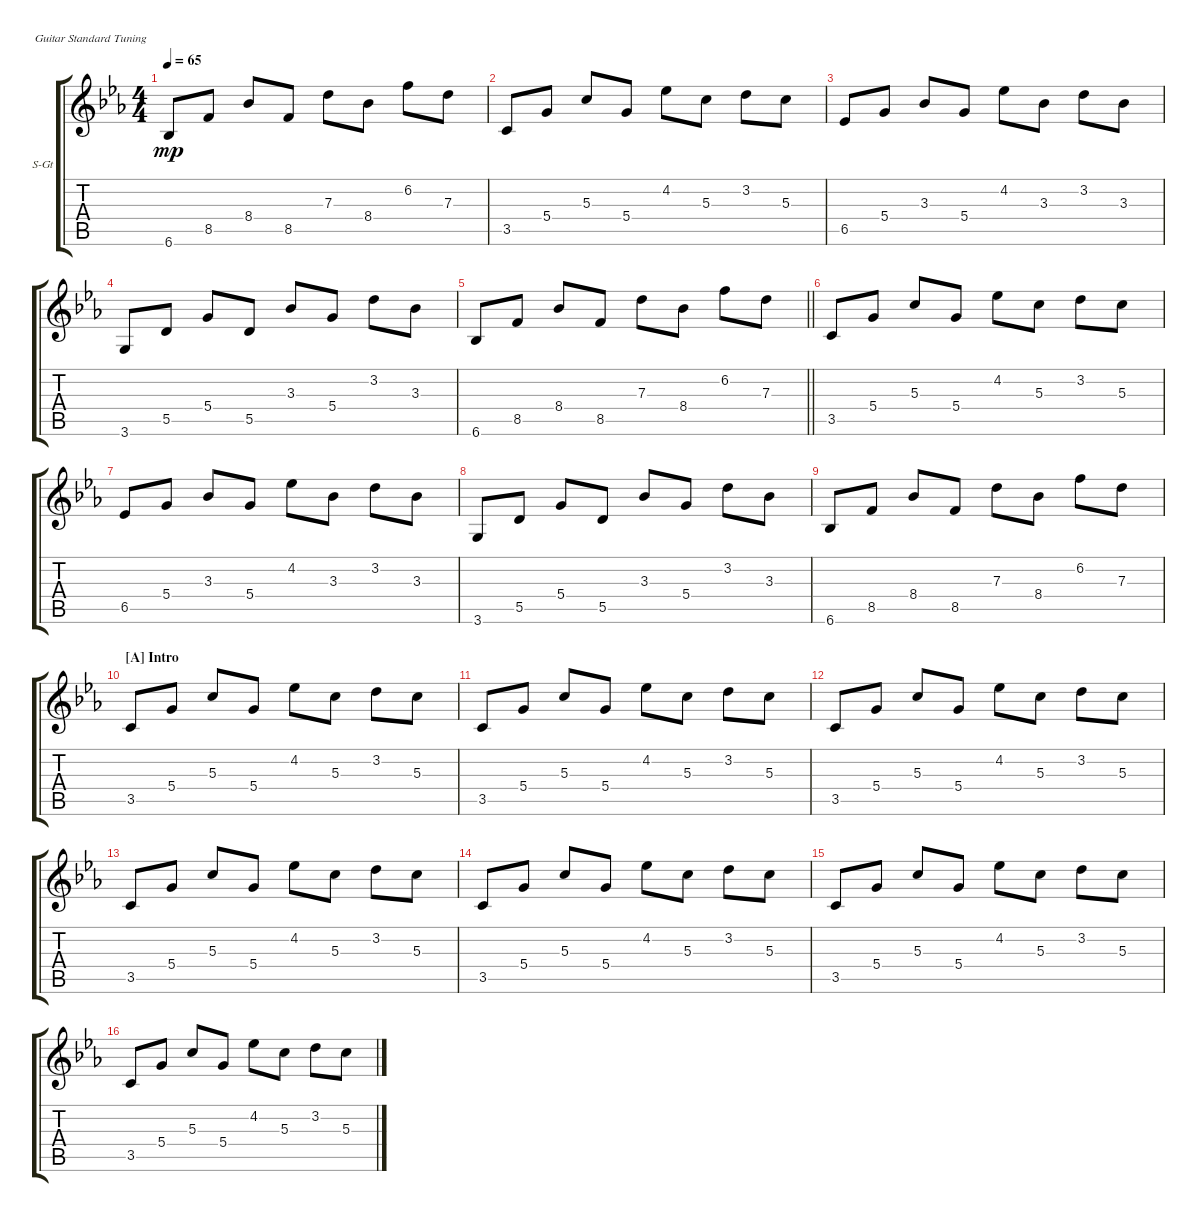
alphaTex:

\defaultSystemsLayout 4
\bracketExtendMode groupsimilarinstruments
\firstSystemTrackNameOrientation horizontal
\otherSystemsTrackNameOrientation horizontal
\track ("Guitar Base 1" "S-Gt") {multiBarRest instrument acousticguitarsteel}
\staff {score tabs}
\tuning (E4 B3 G3 D3 A2 E2)
\ts (4 4)
\tempo 65
\clef g2
\ks cminor
6.6.8{dy mp} 8.5.8 8.4.8 8.5.8 7.3.8 8.4.8 6.2.8 7.3.8 |
3.5.8 5.4.8 5.3.8 5.4.8 4.2.8 5.3.8 3.2.8 5.3.8 |
6.5.8 5.4.8 3.3.8 5.4.8 4.2.8 3.3.8 3.2.8 3.3.8 |
3.6.8 5.5.8 5.4.8 5.5.8 3.3.8 5.4.8 3.2.8 3.3.8 |
\barLineRight lightlight
6.6.8 8.5.8 8.4.8 8.5.8 7.3.8 8.4.8 6.2.8 7.3.8 |
3.5.8 5.4.8 5.3.8 5.4.8 4.2.8 5.3.8 3.2.8 5.3.8 |
6.5.8 5.4.8 3.3.8 5.4.8 4.2.8 3.3.8 3.2.8 3.3.8 |
3.6.8 5.5.8 5.4.8 5.5.8 3.3.8 5.4.8 3.2.8 3.3.8 |
6.6.8 8.5.8 8.4.8 8.5.8 7.3.8 8.4.8 6.2.8 7.3.8 |
\section ("A" "Intro")
3.5.8 5.4.8 5.3.8 5.4.8 4.2.8 5.3.8 3.2.8 5.3.8 |
3.5.8 5.4.8 5.3.8 5.4.8 4.2.8 5.3.8 3.2.8 5.3.8 |
3.5.8 5.4.8 5.3.8 5.4.8 4.2.8 5.3.8 3.2.8 5.3.8 |
3.5.8 5.4.8 5.3.8 5.4.8 4.2.8 5.3.8 3.2.8 5.3.8 |
3.5.8 5.4.8 5.3.8 5.4.8 4.2.8 5.3.8 3.2.8 5.3.8 |
3.5.8 5.4.8 5.3.8 5.4.8 4.2.8 5.3.8 3.2.8 5.3.8 |
3.5.8 5.4.8 5.3.8 5.4.8 4.2.8 5.3.8 3.2.8 5.3.8
